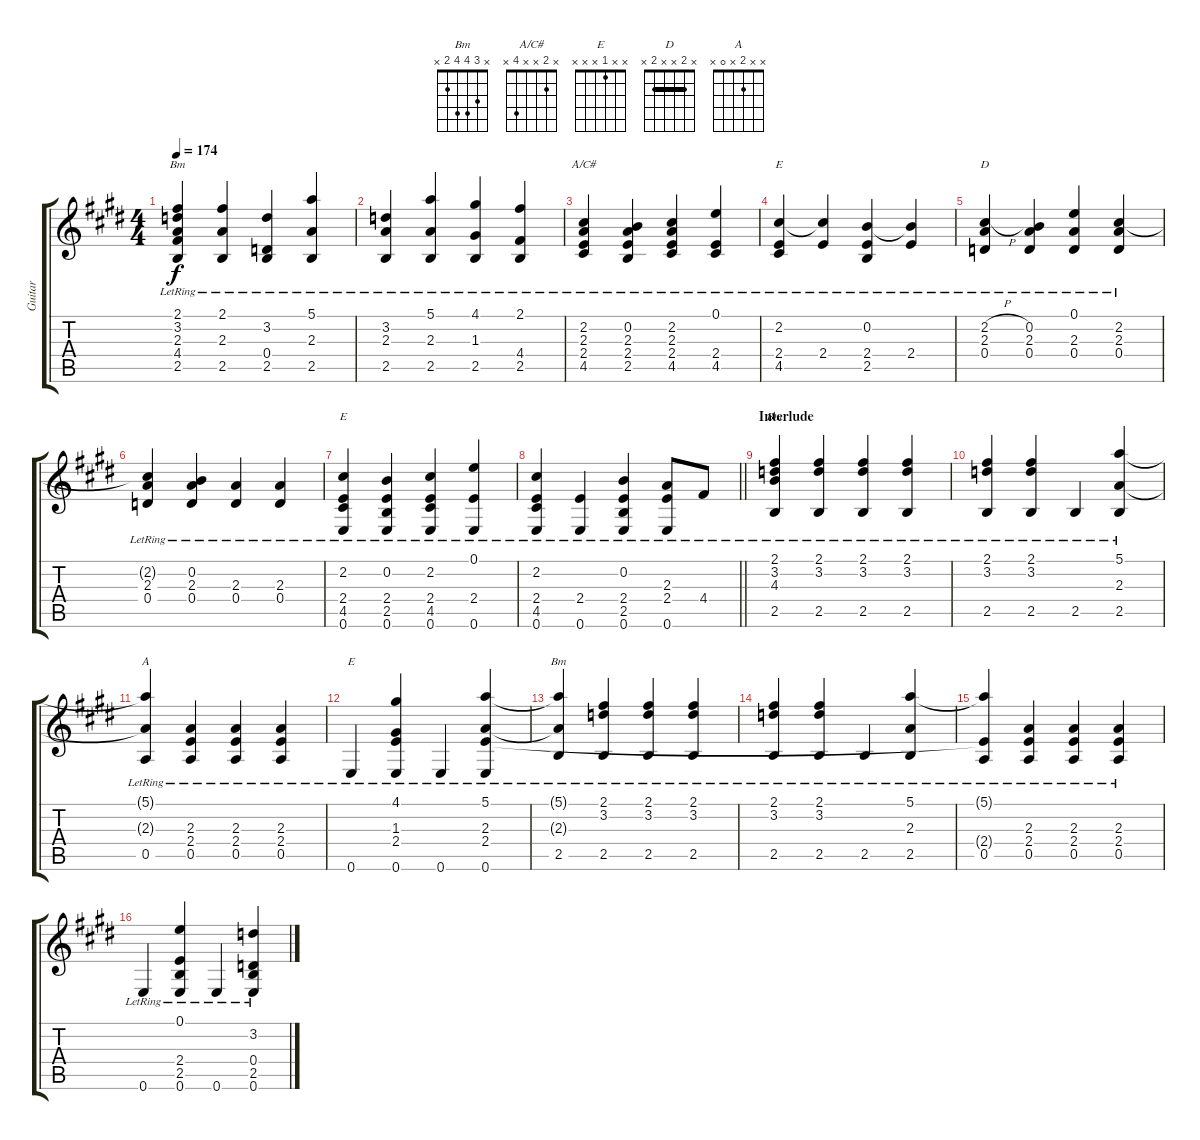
\track ("Guitar" "Guitar") {instrument acousticguitarsteel}
\staff {score tabs}
\tuning (E4 B3 G3 D3 A2 E2) {hide}
\chord ("Bm" 2 3 4 4 2 x) {barre 2}
\chord ("A/C#" x 2 x x 4 x)
\chord ("E" x 2 x x 4 0)
\chord ("D" x 2 x x 2 x) {barre 2}
\chord ("E" x x 1 2 4 x)
\chord ("Bm" x x 2 4 2 x) {barre 2}
\chord ("A" x x 2 x 0 x)
\chord ("E" x x 1 x x x)
\chord ("Bm" x 3 4 4 2 x)
\ts (4 4)
\tempo 174
\clef g2
\ks e
(2.1{lr} 3.2{lr} 2.3{lr} 4.4{lr} 2.5{lr}).4{ch "Bm" dy f} (2.1{lr} 2.3{lr} 2.5{lr}).4 (3.2{lr} 0.4{lr} 2.5{lr}).4 (5.1{lr} 2.3{lr} 2.5{lr}).4 |
(3.2{lr} 2.3 2.5{lr}).4 (5.1{lr} 2.3{lr} 2.5{lr}).4 (4.1{lr} 1.3{lr} 2.5{lr}).4 (2.1{lr} 4.4{lr} 2.5{lr}).4 |
(2.2{lr} 2.3{lr} 2.4{lr} 4.5{lr}).4{ch "A/C#"} (0.2{lr} 2.3{lr} 2.4{lr} 2.5{lr}).4 (2.2{lr} 2.3{lr} 2.4{lr} 4.5{lr}).4 (0.1{lr} 2.4{lr} 4.5{lr}).4 |
(2.2{lr} 2.4{lr} 4.5{lr}).4{ch "E"} (2.2{t} 2.4{lr}).4 (0.2{lr} 2.4{lr} 2.5{lr}).4 (0.2{t} 2.4{lr}).4 |
(2.2{h lr} 2.3{lr} 0.4{lr}).4{ch "D"} (0.2{lr} 2.3{lr} 0.4{lr}).4 (0.1{lr} 2.3{lr} 0.4{lr}).4 (2.2{lr} 2.3{lr} 0.4{lr}).4 |
(2.2{t} 2.3{lr} 0.4{lr}).4 (0.2{lr} 2.3{lr} 0.4{lr}).4 (2.3{lr} 0.4{lr}).4 (2.3{lr} 0.4{lr}).4 |
(2.2{lr} 2.4{lr} 4.5{lr} 0.6{lr}).4{ch "E"} (0.2{lr} 2.4{lr} 2.5{lr} 0.6{lr}).4 (2.2{lr} 2.4{lr} 4.5{lr} 0.6{lr}).4 (0.1{lr} 2.4{lr} 0.6{lr}).4 |
\barLineRight lightlight
(2.2{lr} 2.4{lr} 4.5{lr} 0.6{lr}).4 (2.4{lr} 0.6{lr}).4 (0.2{lr} 2.4{lr} 2.5{lr} 0.6{lr}).4 (2.3{lr} 2.4{lr} 0.6{lr}).8 4.4{lr}.8 |
\section ("" "Interlude")
(2.1{lr} 3.2{lr} 4.3{lr} 2.5{lr}).4{ch "Bm"} (2.1{lr} 3.2{lr} 2.5{lr}).4 (2.1{lr} 3.2{lr} 2.5{lr}).4 (2.1{lr} 3.2{lr} 2.5{lr}).4 |
(2.1{lr} 3.2{lr} 2.5{lr}).4 (2.1{lr} 3.2{lr} 2.5{lr}).4 2.5{lr}.4 (5.1{lr} 2.3{lr} 2.5{lr}).4 |
(5.1{t} 2.3{t} 0.5{lr}).4{ch "A"} (2.3{lr} 2.4{lr} 0.5{lr}).4 (2.3{lr} 2.4{lr} 0.5{lr}).4 (2.3{lr} 2.4{lr} 0.5{lr}).4 |
0.6{lr}.4{ch "E"} (4.1{lr} 1.3{lr} 2.4{lr} 0.6{lr}).4 0.6{lr}.4 (5.1{lr} 2.3{lr} 2.4{lr} 0.6{lr}).4 |
(5.1{t} 2.3{t} 2.5{lr}).4{ch "Bm"} (2.1{lr} 3.2{lr} 2.5{lr}).4 (2.1{lr} 3.2{lr} 2.5{lr}).4 (2.1{lr} 3.2{lr} 2.5{lr}).4 |
(2.1{lr} 3.2{lr} 2.5{lr}).4 (2.1{lr} 3.2{lr} 2.5{lr}).4 2.5{lr}.4 (5.1{lr} 2.3{lr} 2.5{lr}).4 |
(5.1{t} 2.4{t} 0.5{lr}).4 (2.3{lr} 2.4{lr} 0.5{lr}).4 (2.3{lr} 2.4{lr} 0.5{lr}).4 (2.3{lr} 2.4{lr} 0.5{lr}).4 |
0.6{lr}.4 (0.1{lr} 2.4{lr} 2.5{lr} 0.6{lr}).4 0.6{lr}.4 (3.2{lr} 0.4{lr} 2.5{lr} 0.6{lr}).4
